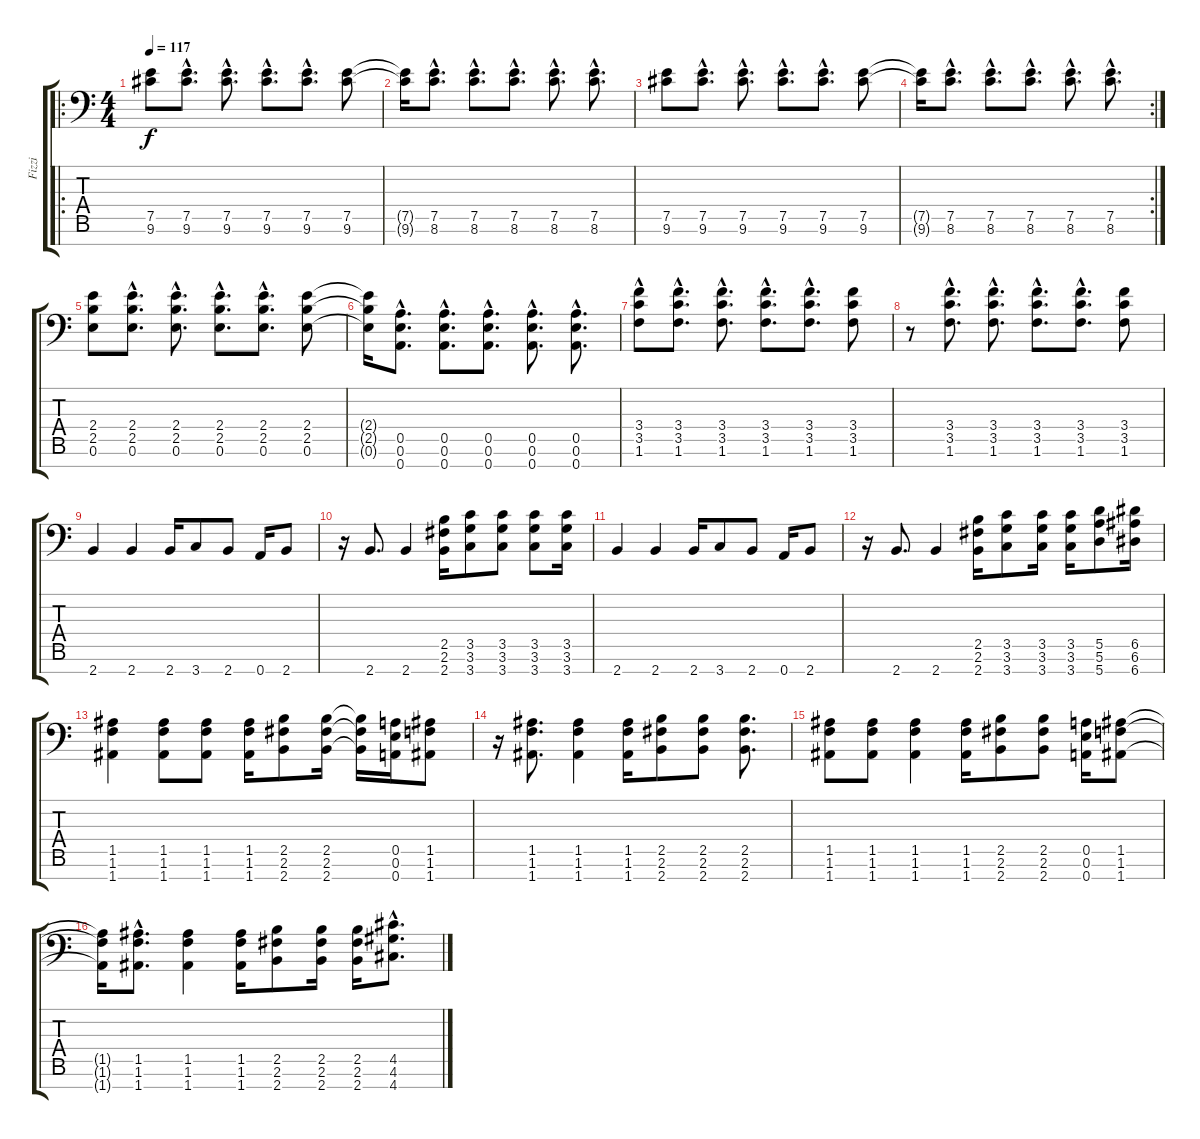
\track ("Fizzi" "Fizzi") {instrument distortionguitar}
\staff {score tabs}
\tuning (E4 B3 G3 D3 A2 E2 A1) {hide}
\ro
\ts (4 4)
\tempo 117
\clef f4
\ks c
(7.5 9.6).8{dy f} (7.5{hac} 9.6{hac}).8{d} (7.5{hac} 9.6{hac}).8{d} (7.5{hac} 9.6{hac}).8{d} (7.5{hac} 9.6{hac}).8{d} (7.5 9.6).8 |
(7.5{t} 9.6{t}).16 (7.5{hac} 8.6{hac}).8{d} (7.5{hac} 8.6{hac}).8{d} (7.5{hac} 8.6{hac}).8{d} (7.5{hac} 8.6{hac}).8{d} (7.5{hac} 8.6{hac}).8{d} |
(7.5 9.6).8 (7.5{hac} 9.6{hac}).8{d} (7.5{hac} 9.6{hac}).8{d} (7.5{hac} 9.6{hac}).8{d} (7.5{hac} 9.6{hac}).8{d} (7.5 9.6).8 |
\rc 2
(7.5{t} 9.6{t}).16 (7.5{hac} 8.6{hac}).8{d} (7.5{hac} 8.6{hac}).8{d} (7.5{hac} 8.6{hac}).8{d} (7.5{hac} 8.6{hac}).8{d} (7.5{hac} 8.6{hac}).8{d} |
(2.4 2.5 0.6).8 (2.4{hac} 2.5{hac} 0.6{hac}).8{d} (2.4{hac} 2.5{hac} 0.6{hac}).8{d} (2.4{hac} 2.5{hac} 0.6{hac}).8{d} (2.4{hac} 2.5{hac} 0.6{hac}).8{d} (2.4 2.5 0.6).8 |
(2.4{t} 2.5{t} 0.6{t}).16 (0.5{hac} 0.6{hac} 0.7{hac}).8{d} (0.5{hac} 0.6{hac} 0.7{hac}).8{d} (0.5{hac} 0.6{hac} 0.7{hac}).8{d} (0.5{hac} 0.6{hac} 0.7{hac}).8{d} (0.5{hac} 0.6{hac} 0.7{hac}).8{d} |
(3.4{hac} 3.5 1.6).8 (3.4{hac} 3.5{hac} 1.6{hac}).8{d} (3.4{hac} 3.5{hac} 1.6{hac}).8{d} (3.4{hac} 3.5{hac} 1.6{hac}).8{d} (3.4{hac} 3.5{hac} 1.6{hac}).8{d} (3.4 3.5 1.6).8 |
r.8 (3.4{hac} 3.5{hac} 1.6{hac}).8{d} (3.4{hac} 3.5{hac} 1.6{hac}).8{d} (3.4{hac} 3.5{hac} 1.6{hac}).8{d} (3.4{hac} 3.5{hac} 1.6{hac}).8{d} (3.4 3.5 1.6).8 |
2.7.4 2.7.4 2.7.16 3.7.8 2.7.8 0.7.16 2.7.8 |
r.16 2.7.8{d} 2.7.4 (2.5 2.6 2.7).16 (3.5 3.6 3.7).8 (3.5 3.6 3.7).8 (3.5 3.6 3.7).8 (3.5 3.6 3.7).16 |
2.7.4 2.7.4 2.7.16 3.7.8 2.7.8 0.7.16 2.7.8 |
r.16 2.7.8{d} 2.7.4 (2.5 2.6 2.7).16 (3.5 3.6 3.7).8 (3.5 3.6 3.7).16 (3.5 3.6 3.7).16 (5.5 5.6 5.7).8 (6.5 6.6 6.7).16 |
(1.5 1.6 1.7).4 (1.5 1.6 1.7).8 (1.5 1.6 1.7).8 (1.5 1.6 1.7).16 (2.5 2.6 2.7).8 (2.5 2.6 2.7).16 (2.5{t} 2.6{t} 2.7{t}).16 (0.5 0.6 0.7).16 (1.5 1.6 1.7).8 |
r.16 (1.5 1.6 1.7).8{d} (1.5 1.6 1.7).4 (1.5 1.6 1.7).16 (2.5 2.6 2.7).8 (2.5 2.6 2.7).8 (2.5 2.6 2.7).8{d} |
(1.5 1.6 1.7).8 (1.5 1.6 1.7).8 (1.5 1.6 1.7).4 (1.5 1.6 1.7).16 (2.5 2.6 2.7).8 (2.5 2.6 2.7).8 (0.5 0.6 0.7).16 (1.5 1.6 1.7).8 |
(1.5{t} 1.6{t} 1.7{t}).16 (1.5{hac} 1.6{hac} 1.7{hac}).8{d} (1.5 1.6 1.7).4 (1.5 1.6 1.7).16 (2.5 2.6 2.7).8 (2.5 2.6 2.7).16 (2.5 2.6 2.7).16 (4.5{hac} 4.6{hac} 4.7{hac}).8{d}
